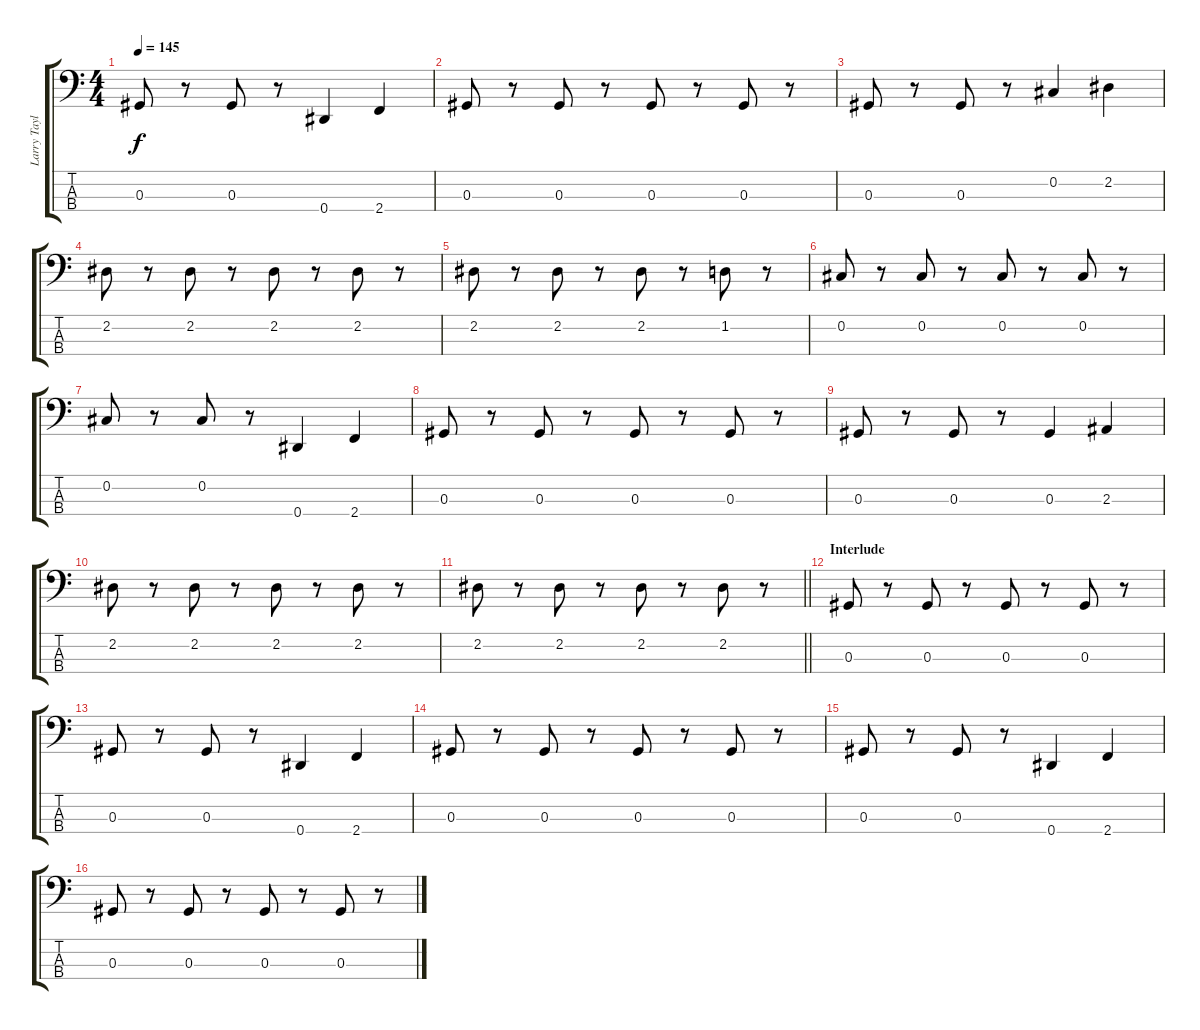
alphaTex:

\track ("Larry Taylor" "Larry Tayl") {instrument electricbassfinger}
\staff {score tabs}
\tuning (Gb2 Db2 Ab1 Eb1) {hide}
\ts (4 4)
\tempo 145
\clef f4
\ks c
0.3.8{dy f} r.8 0.3.8 r.8 0.4.4 2.4.4 |
0.3.8 r.8 0.3.8 r.8 0.3.8 r.8 0.3.8 r.8 |
0.3.8 r.8 0.3.8 r.8 0.2.4 2.2.4 |
2.2.8 r.8 2.2.8 r.8 2.2.8 r.8 2.2.8 r.8 |
2.2.8 r.8 2.2.8 r.8 2.2.8 r.8 1.2.8 r.8 |
0.2.8 r.8 0.2.8 r.8 0.2.8 r.8 0.2.8 r.8 |
0.2.8 r.8 0.2.8 r.8 0.4.4 2.4.4 |
0.3.8 r.8 0.3.8 r.8 0.3.8 r.8 0.3.8 r.8 |
0.3.8 r.8 0.3.8 r.8 0.3.4 2.3.4 |
2.2.8 r.8 2.2.8 r.8 2.2.8 r.8 2.2.8 r.8 |
\barLineRight lightlight
2.2.8 r.8 2.2.8 r.8 2.2.8 r.8 2.2.8 r.8 |
\section ("" "Interlude")
0.3.8 r.8 0.3.8 r.8 0.3.8 r.8 0.3.8 r.8 |
0.3.8 r.8 0.3.8 r.8 0.4.4 2.4.4 |
0.3.8 r.8 0.3.8 r.8 0.3.8 r.8 0.3.8 r.8 |
0.3.8 r.8 0.3.8 r.8 0.4.4 2.4.4 |
0.3.8 r.8 0.3.8 r.8 0.3.8 r.8 0.3.8 r.8
